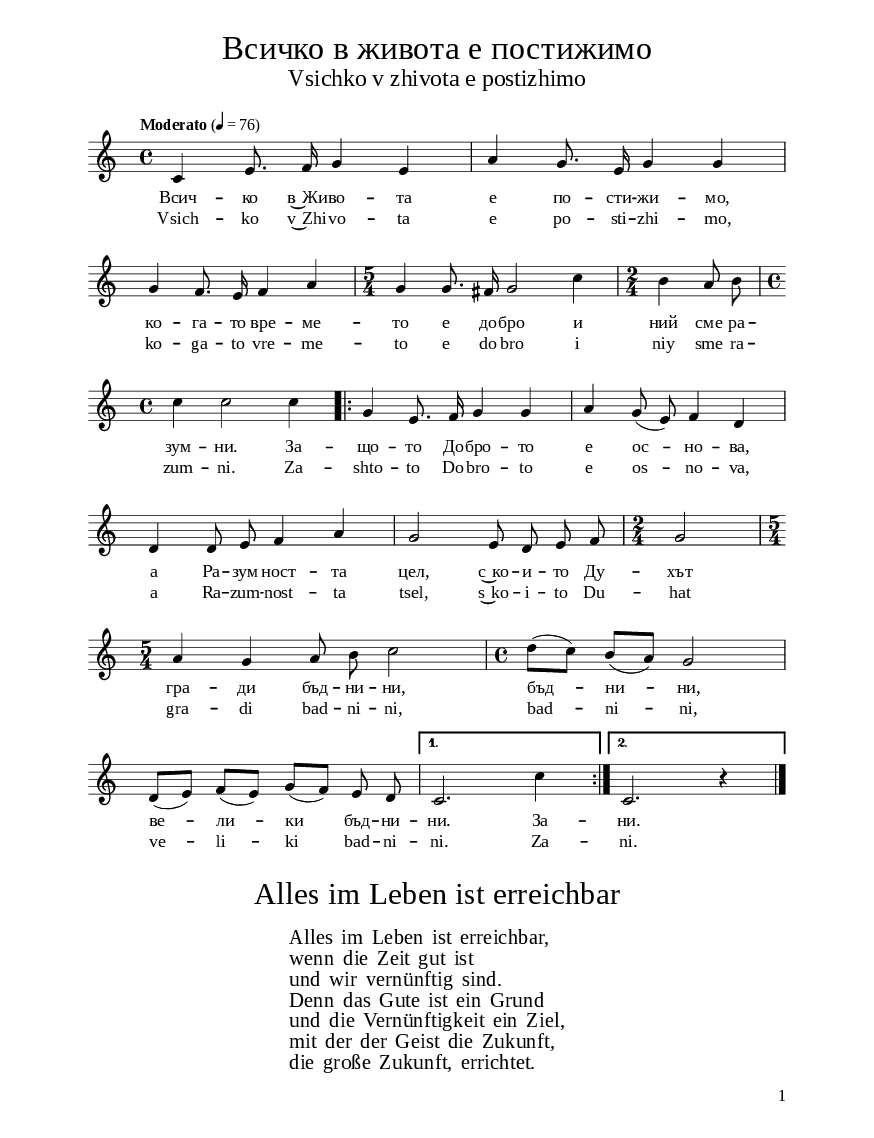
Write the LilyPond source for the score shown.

\version "2.24.0"

% include paper part and global functions
\include "include/globals.ily"

\bookpart {
  \include "include/bookpart-paper.ily"
  \score {
    \include "include/score-layout.ily"


    \new Voice \absolute  {
      \clef treble
      \key c \major
      \time 4/4
      \tempoFunc "Moderato" 4 "76"
      \autoBeamOff

      \autoBeamOff

      c'4 e'8. f'16 g'4 e' | a'4 g'8. e'16 g'4 g' \break |

      g'4 f'8. e'16 f'4 a' | \time 5/4  g'4 g'8. fis'16 g'2 c''4 | \time 2/4  b'4 a'8 b' \break |

      \time 4/4  c''4 c''2 c''4 \repeat volta 2 {
        g'4 e'8. f'16 g'4 g' | a'4 g'8 ( e' ) f'4 d' | \break

        d'4 d'8 e' f'4 a' g'2 e'8 d' e' f' | \time 2/4  g'2 | \break

        \time 5/4  a'4 g' a'8 b' c''2 | \time 4/4  d''8 [( c'' )] b' [( a' )] g'2 \break

        d'8  [( e' )] f' [( e' )] g' [( f' )] e' d'
      } \alternative { { | c'2. c''4 | } {c'2. r4 } } \bar "|."
    }

    \addlyrics {
      Всич -- ко
      в~Жи -- во -- та е по -- сти -- жи -- мо, ко --
      га -- то вре -- ме -- то е до -- бро и ний сме
      ра -- зум -- ни. За -- що -- то До -- бро -- то
      е ос -- но -- ва, а Ра -- зум -- ност -- та
      цел, с~ко -- и -- то Ду -- хът гра -- ди бъд --
      ни -- ни, бъд -- ни -- ни, ве -- ли -- ки бъд --
      ни -- ни. За -- ни.
    }

    \addlyrics {
      Vsich -- ko
      v~Zhi -- vo -- ta e po -- sti -- zhi -- mo, ko --
      ga -- to vre -- me -- to e do -- bro i niy sme
      ra -- zum -- ni. Za -- shto -- to Do -- bro -- to
      e os -- no -- va, a Ra -- zum -- nost -- ta
      tsel, s~ko -- i -- to Du -- hat gra -- di bad --
      ni -- ni, bad -- ni -- ni, ve -- li -- ki bad --
      ni -- ni. Za -- ni.
    }


    \header {
      title = \titleFunc "Всичко в живота е постижимо" "Vsichko v zhivota e postizhimo"
    }

    \midi{}

  } % score

 % \markup \dc-two "D.C." "con ripetizione"
  

  % include foreign translation(s) of the song
 
  \version "2.24.0"

\markup \fill-line { \fontsize #deTitleFontSize "Alles im Leben ist erreichbar" }
\markup \null
\markup \null
\markup \fontsize #deCoupletFontSize {
  \hspace #18
  \override #`(baseline-skip . ,deCoupletBaselineSkip)

  \column {   
  \line { " "   Alles im Leben ist erreichbar, }

 \line { " " wenn die Zeit gut ist  }

 \line { " " und wir vernünftig sind. }

 \line { " " Denn das Gute ist ein Grund  }

 \line { " " und die Vernünftigkeit ein Ziel,  }

 \line { " " mit der der Geist die Zukunft, }

 \line { " " die große Zukunft, errichtet. }
       
    }
    
    
}


} % bookpart
